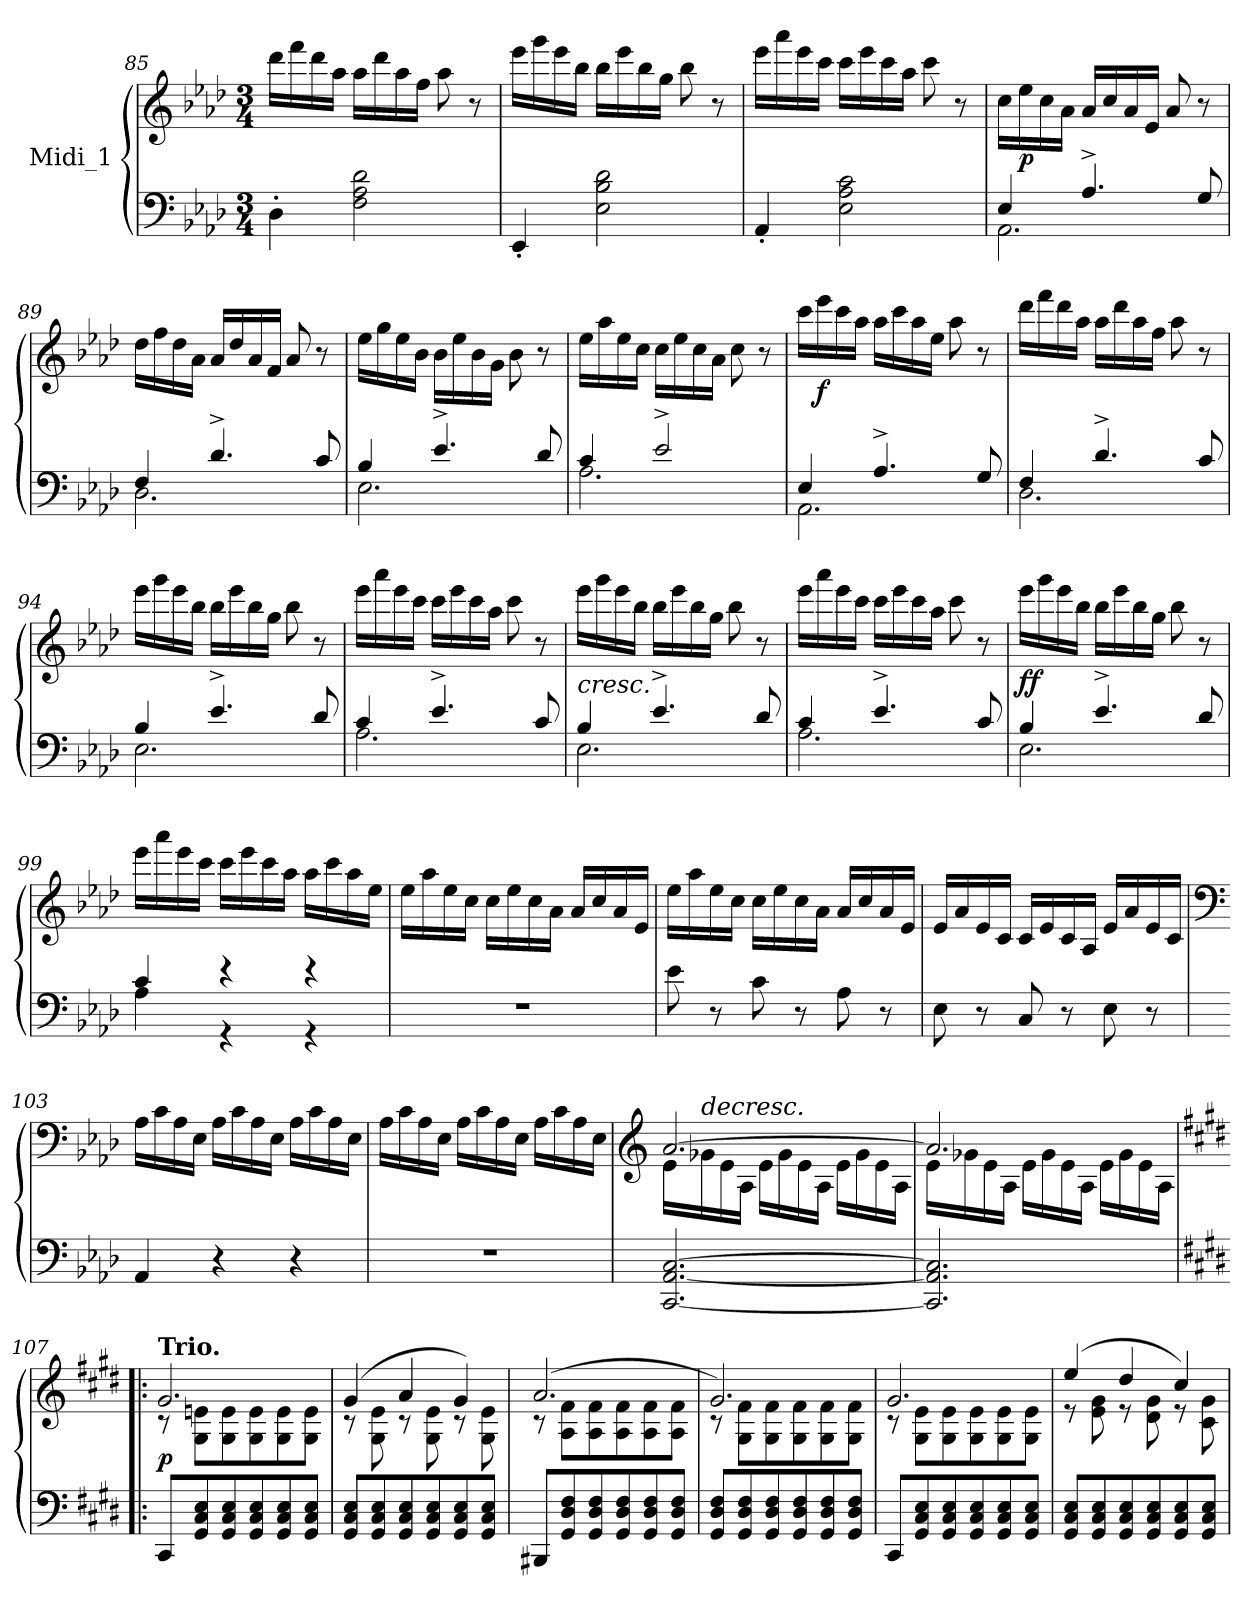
**kern	**kern	**dynam
*part1	*part1	*part1
*staff2	*staff1	*staff1/2
*I"Midi_1	*	*
*clefF4	*clefG2	*
*k[b-e-a-d-]	*k[b-e-a-d-]	*
*A-:	*A-:	*
*M3/4	*M3/4	*
=85	=85	=85
4D-'\	16ddd-\LL	.
.	16fff\	.
.	16ddd-\	.
.	16aa-\JJ	.
2F\ 2A-\ 2d-\	16aa-\LL	.
.	16ddd-\	.
.	16aa-\	.
.	16ff\JJ	.
.	8aa-\	.
.	8r	.
!!LO:LB:g=z
=86	=86	=86
4EE-'/	16eee-\LL	.
.	16ggg\	.
.	16eee-\	.
.	16bb-\JJ	.
2E-\ 2B-\ 2d-\	16bb-\LL	.
.	16eee-\	.
.	16bb-\	.
.	16gg\JJ	.
.	8bb-\	.
.	8r	.
=87	=87	=87
4AA-'/	16eee-\LL	.
.	16aaa-\	.
.	16eee-\	.
.	16ccc\JJ	.
2E-\ 2A-\ 2c\	16ccc\LL	.
.	16eee-\	.
.	16ccc\	.
.	16aa-\JJ	.
.	8ccc\	.
.	8r	.
=88	=88	=88
*^	*	*
4E-/	2.AA-\	16cc\LL	.
!	!	!	!LO:DY:b
.	.	16ee-\	p
.	.	16cc\	.
.	.	16a-\JJ	.
4.A-^/	.	16a-/LL	.
.	.	16cc/	.
.	.	16a-/	.
.	.	16e-/JJ	.
.	.	8a-/	.
8G/	.	8r	.
=89	=89	=89	=89
4F/	2.D-\	16dd-\LL	.
.	.	16ff\	.
.	.	16dd-\	.
.	.	16a-\JJ	.
4.d-^/	.	16a-/LL	.
.	.	16dd-/	.
.	.	16a-/	.
.	.	16f/JJ	.
.	.	8a-/	.
8c/	.	8r	.
!!LO:LB:g=z
=90	=90	=90	=90
4B-/	2.E-\	16ee-\LL	.
.	.	16gg\	.
.	.	16ee-\	.
.	.	16b-\JJ	.
4.e-^/	.	16b-\LL	.
.	.	16ee-\	.
.	.	16b-\	.
.	.	16g\JJ	.
.	.	8b-\	.
8d-/	.	8r	.
=91	=91	=91	=91
4c/	2.A-\	16ee-\LL	.
.	.	16aa-\	.
.	.	16ee-\	.
.	.	16cc\JJ	.
2e-^/	.	16cc\LL	.
.	.	16ee-\	.
.	.	16cc\	.
.	.	16a-\JJ	.
.	.	8cc\	.
.	.	8r	.
=92	=92	=92	=92
4E-/	2.AA-\	16ccc\LL	.
!	!	!	!LO:DY:b
.	.	16eee-\	f
.	.	16ccc\	.
.	.	16aa-\JJ	.
4.A-^/	.	16aa-\LL	.
.	.	16ccc\	.
.	.	16aa-\	.
.	.	16ee-\JJ	.
.	.	8aa-\	.
8G/	.	8r	.
=93	=93	=93	=93
4F/	2.D-\	16ddd-\LL	.
.	.	16fff\	.
.	.	16ddd-\	.
.	.	16aa-\JJ	.
4.d-^/	.	16aa-\LL	.
.	.	16ddd-\	.
.	.	16aa-\	.
.	.	16ff\JJ	.
.	.	8aa-\	.
8c/	.	8r	.
!!LO:LB:g=z
=94	=94	=94	=94
4B-/	2.E-\	16eee-\LL	.
.	.	16ggg\	.
.	.	16eee-\	.
.	.	16bb-\JJ	.
4.e-^/	.	16bb-\LL	.
.	.	16eee-\	.
.	.	16bb-\	.
.	.	16gg\JJ	.
.	.	8bb-\	.
8d-/	.	8r	.
=95	=95	=95	=95
4c/	2.A-\	16eee-\LL	.
.	.	16aaa-\	.
.	.	16eee-\	.
.	.	16ccc\JJ	.
4.e-^/	.	16ccc\LL	.
.	.	16eee-\	.
.	.	16ccc\	.
.	.	16aa-\JJ	.
.	.	8ccc\	.
8c/	.	8r	.
=96	=96	=96	=96
!LO:TX:a:i:t=cresc.	!	!	!
4B-/	2.E-\	16eee-\LL	.
.	.	16ggg\	.
.	.	16eee-\	.
.	.	16bb-\JJ	.
4.e-^/	.	16bb-\LL	.
.	.	16eee-\	.
.	.	16bb-\	.
.	.	16gg\JJ	.
.	.	8bb-\	.
8d-/	.	8r	.
=97	=97	=97	=97
4c/	2.A-\	16eee-\LL	.
.	.	16aaa-\	.
.	.	16eee-\	.
.	.	16ccc\JJ	.
4.e-^/	.	16ccc\LL	.
.	.	16eee-\	.
.	.	16ccc\	.
.	.	16aa-\JJ	.
.	.	8ccc\	.
8c/	.	8r	.
!!LO:LB:g=z
=98	=98	=98	=98
!	!	!	!LO:DY:a=2
4B-/	2.E-\	16eee-\LL	ff
.	.	16ggg\	.
.	.	16eee-\	.
.	.	16bb-\JJ	.
4.e-^/	.	16bb-\LL	.
.	.	16eee-\	.
.	.	16bb-\	.
.	.	16gg\JJ	.
.	.	8bb-\	.
8d-/	.	8r	.
=99	=99	=99	=99
4c/	4A-\	16eee-\LL	.
.	.	16aaa-\	.
.	.	16eee-\	.
.	.	16ccc\JJ	.
4r	4r	16ccc\LL	.
.	.	16eee-\	.
.	.	16ccc\	.
.	.	16aa-\JJ	.
4r	4r	16aa-\LL	.
.	.	16ccc\	.
.	.	16aa-\	.
.	.	16ee-\JJ	.
*v	*v	*	*
=100	=100	=100
2.r	16ee-\LL	.
.	16aa-\	.
.	16ee-\	.
.	16cc\JJ	.
.	16cc\LL	.
.	16ee-\	.
.	16cc\	.
.	16a-\JJ	.
.	16a-/LL	.
.	16cc/	.
.	16a-/	.
.	16e-/JJ	.
=101	=101	=101
8e-\	16ee-\LL	.
.	16aa-\	.
8r	16ee-\	.
.	16cc\JJ	.
8c\	16cc\LL	.
.	16ee-\	.
8r	16cc\	.
.	16a-\JJ	.
8A-\	16a-/LL	.
.	16cc/	.
8r	16a-/	.
.	16e-/JJ	.
!!LO:LB:g=z
=102	=102	=102
8E-\	16e-/LL	.
.	16a-/	.
8r	16e-/	.
.	16c/JJ	.
8C/	16c/LL	.
.	16e-/	.
8r	16c/	.
.	16A-/JJ	.
8E-\	16e-/LL	.
.	16a-/	.
8r	16e-/	.
.	16c/JJ	.
=103	=103	=103
*	*clefF4	*
4AA-/	16A-\LL	.
.	16c\	.
.	16A-\	.
.	16E-\JJ	.
4r	16A-\LL	.
.	16c\	.
.	16A-\	.
.	16E-\JJ	.
4r	16A-\LL	.
.	16c\	.
.	16A-\	.
.	16E-\JJ	.
=104	=104	=104
2.r	16A-\LL	.
.	16c\	.
.	16A-\	.
.	16E-\JJ	.
.	16A-\LL	.
.	16c\	.
.	16A-\	.
.	16E-\JJ	.
.	16A-\LL	.
.	16c\	.
.	16A-\	.
.	16E-\JJ	.
!!LO:LB:g=z
=105	=105	=105
*	*clefG2	*
*	*^	*
[2.CC/ [>2.AA-/ [2.C/	[2.a-/	16e-\LL	.
!	!	!LO:TX:i:t=decresc.	!
.	.	16g-X\	.
.	.	16e-\	.
.	.	16A-\JJ	.
.	.	16e-\LL	.
.	.	16g-\	.
.	.	16e-\	.
.	.	16A-\JJ	.
.	.	16e-\LL	.
.	.	16g-\	.
.	.	16e-\	.
.	.	16A-\JJ	.
=106	=106	=106	=106
2.CC/] 2.AA-/] 2.C/]	2.a-/]	16e-\LL	.
.	.	16g-X\	.
.	.	16e-\	.
.	.	16A-\JJ	.
.	.	16e-\LL	.
.	.	16g-\	.
.	.	16e-\	.
.	.	16A-\JJ	.
.	.	16e-\LL	.
.	.	16g-\	.
.	.	16e-\	.
.	.	16A-\JJ	.
=107!|:	=107!|:	=107!|:	=107!|:
*k[f#c#g#d#]	*k[f#c#g#d#]	*	*
*E:	*E:	*	*
!	!LO:TX:a:B:t=Trio.	!	!
!	!	!	!LO:DY:a=2
8CC#/L	2.g#/	8r	p
8GG#/ 8C#/ 8E/	.	8G#i\ 8eni\L	.
8GG#/ 8C#/ 8E/	.	8G#\ 8e\	.
8GG#/ 8C#/ 8E/	.	8G#\ 8e\	.
8GG#/ 8C#/ 8E/	.	8G#\ 8e\	.
8GG#/ 8C#/ 8E/J	.	8G#\ 8e\J	.
=108	=108	=108	=108
8GG#/ 8C#/ 8E/L	(>4g#/	8r	.
8GG#/ 8C#/ 8E/	.	8G#\ 8e\	.
8GG#/ 8C#/ 8E/	4a/	8r	.
8GG#/ 8C#/ 8E/	.	8G#\ 8e\	.
8GG#/ 8C#/ 8E/	4g#/)	8r	.
8GG#/ 8C#/ 8E/J	.	8G#\ 8e\	.
=109	=109	=109	=109
8BBB#X/L	(>2.a/	8r	.
8GG#/ 8D#/ 8F#/	.	8A\ 8f#\L	.
8GG#/ 8D#/ 8F#/	.	8A\ 8f#\	.
8GG#/ 8D#/ 8F#/	.	8A\ 8f#\	.
8GG#/ 8D#/ 8F#/	.	8A\ 8f#\	.
8GG#/ 8D#/ 8F#/J	.	8A\ 8f#\J	.
=110	=110	=110	=110
8GG#/ 8D#/ 8F#/L	2.g#/)	8r	.
8GG#/ 8D#/ 8F#/	.	8G#\ 8f#\L	.
8GG#/ 8D#/ 8F#/	.	8G#\ 8f#\	.
8GG#/ 8D#/ 8F#/	.	8G#\ 8f#\	.
8GG#/ 8D#/ 8F#/	.	8G#\ 8f#\	.
8GG#/ 8D#/ 8F#/J	.	8G#\ 8f#\J	.
!!LO:LB:g=z	!!
=111	=111	=111	=111
8CC#/L	2.g#/	8r	.
8GG#/ 8C#/ 8E/	.	8G#\ 8e\L	.
8GG#/ 8C#/ 8E/	.	8G#\ 8e\	.
8GG#/ 8C#/ 8E/	.	8G#\ 8e\	.
8GG#/ 8C#/ 8E/	.	8G#\ 8e\	.
8GG#/ 8C#/ 8E/J	.	8G#\ 8e\J	.
=112	=112	=112	=112
8GG#/ 8C#/ 8E/L	(>4ee/	8r	.
8GG#/ 8C#/ 8E/	.	8e\ 8g#\	.
8GG#/ 8C#/ 8E/	4dd#/	8r	.
8GG#/ 8C#/ 8E/	.	8d#\ 8g#\	.
8GG#/ 8C#/ 8E/	4cc#/)	8r	.
8GG#/ 8C#/ 8E/J	.	8c#\ 8g#\	.
*	*v	*v	*
=	=	=
*-	*-	*-
